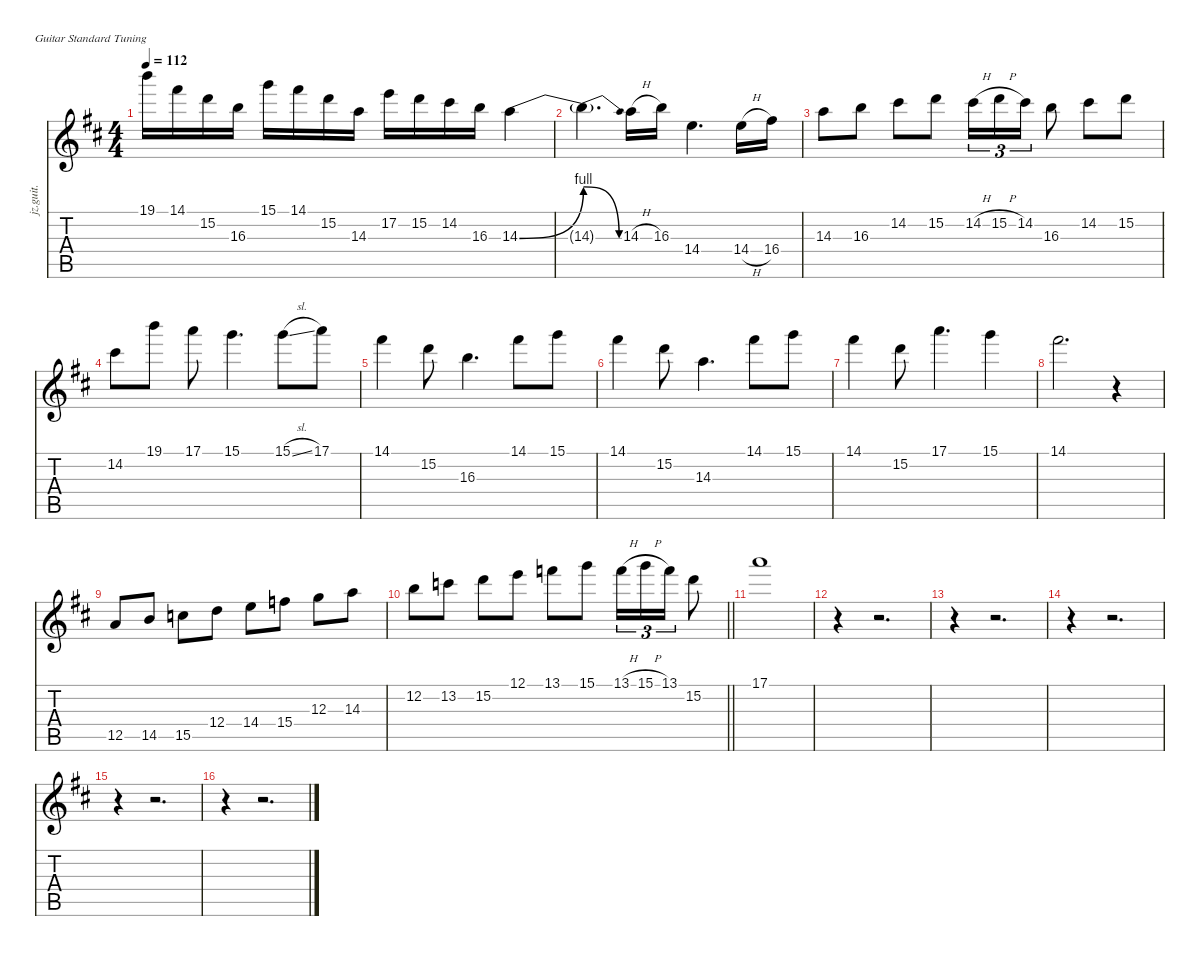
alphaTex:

\defaultSystemsLayout 4
\hideDynamics
\bracketExtendMode nobrackets
\otherSystemsTrackNameOrientation horizontal
\track ("Kirk - Clean Rythme" "jz.guit.") {instrument distortionguitar}
\staff {score tabs}
\tuning (E4 B3 G3 D3 A2 E2)
\ts (4 4)
\tempo 112
\clef g2
\ks bminor
19.1{acc forcenatural}.16{dy f beam Down} 14.1{acc #}.16{beam Down} 15.2{acc forcenatural}.16{beam Down} 16.3{acc forcenatural}.16{beam Down} 15.1{acc forcenatural}.16{beam Down} 14.1{acc #}.16{beam Down} 15.2{acc forcenatural}.16{beam Down} 14.3{acc forcenatural}.16{beam Down} 17.2{acc forcenatural}.16{beam Down} 15.2{acc forcenatural}.16{beam Down} 14.2{acc #}.16{beam Down} 16.3{acc forcenatural}.16{beam Down} 14.3{be (bend 6 0 30 4) acc forcenatural}.4{beam Down} |
14.3{be (release 1.2 4 16.2 0) t}.4{d beam Down} 14.3{h acc forcenatural}.16{beam Down} 16.3{acc forcenatural}.16{beam Down} 14.4{acc forcenatural}.4{d beam Down} 14.4{h acc forcenatural}.16{beam Down} 16.4{acc #}.16{beam Down} |
14.3{acc forcenatural}.8{beam Down} 16.3{acc forcenatural}.8{beam Down} 14.2{acc #}.8{beam Down} 15.2{acc forcenatural}.8{beam Down} 14.2{h acc #}.16{tu (3 2) beam Down} 15.2{h acc forcenatural}.16{tu (3 2) beam Down} 14.2{acc #}.16{tu (3 2) beam Down} 16.3{acc forcenatural}.8{beam Down} 14.2{acc #}.8{beam Down} 15.2{acc forcenatural}.8{beam Down} |
14.2{acc #}.8{beam Down} 19.1{acc forcenatural}.8{beam Down} 17.1{acc forcenatural}.8{beam Down} 15.1{acc forcenatural}.4{d beam Down} 15.1{sl acc forcenatural}.8{beam Down} 17.1{acc forcenatural}.8{beam Down} |
14.1{acc #}.4{beam Down} 15.2{acc forcenatural}.8{beam Down} 16.3{acc forcenatural}.4{d beam Down} 14.1{acc #}.8{beam Down} 15.1{acc forcenatural}.8{beam Down} |
14.1{acc #}.4{beam Down} 15.2{acc forcenatural}.8{beam Down} 14.3{acc forcenatural}.4{d beam Down} 14.1{acc #}.8{beam Down} 15.1{acc forcenatural}.8{beam Down} |
14.1{acc #}.4{beam Down} 15.2{acc forcenatural}.8{beam Down} 17.1{acc forcenatural}.4{d beam Down} 15.1{acc forcenatural}.4{beam Down} |
14.1{acc #}.2{d beam Down} r.4{beam Down} |
12.5{acc forcenatural}.8{beam Up} 14.5{acc forcenatural}.8{beam Up} 15.5{acc forcenatural}.8{beam Down} 12.4{acc forcenatural}.8{beam Down} 14.4{acc forcenatural}.8{beam Down} 15.4{acc forcenatural}.8{beam Down} 12.3{acc forcenatural}.8{beam Down} 14.3{acc forcenatural}.8{beam Down} |
\barLineRight lightlight
12.2{acc forcenatural}.8{beam Down} 13.2{acc forcenatural}.8{beam Down} 15.2{acc forcenatural}.8{beam Down} 12.1{acc forcenatural}.8{beam Down} 13.1{acc forcenatural}.8{beam Down} 15.1{acc forcenatural}.8{beam Down} 13.1{h acc forcenatural}.16{tu (3 2) beam Down} 15.1{h acc forcenatural}.16{tu (3 2) beam Down} 13.1{acc forcenatural}.16{tu (3 2) beam Down} 15.2{acc forcenatural}.8{beam Down} |
17.1{acc forcenatural}.1{dy mf beam Down} |
r.4{beam Down} r.2{d beam Down} |
r.4{beam Down} r.2{d beam Down} |
r.4{beam Down} r.2{d beam Down} |
r.4{beam Down} r.2{d beam Down} |
r.4{beam Down} r.2{d beam Down}
